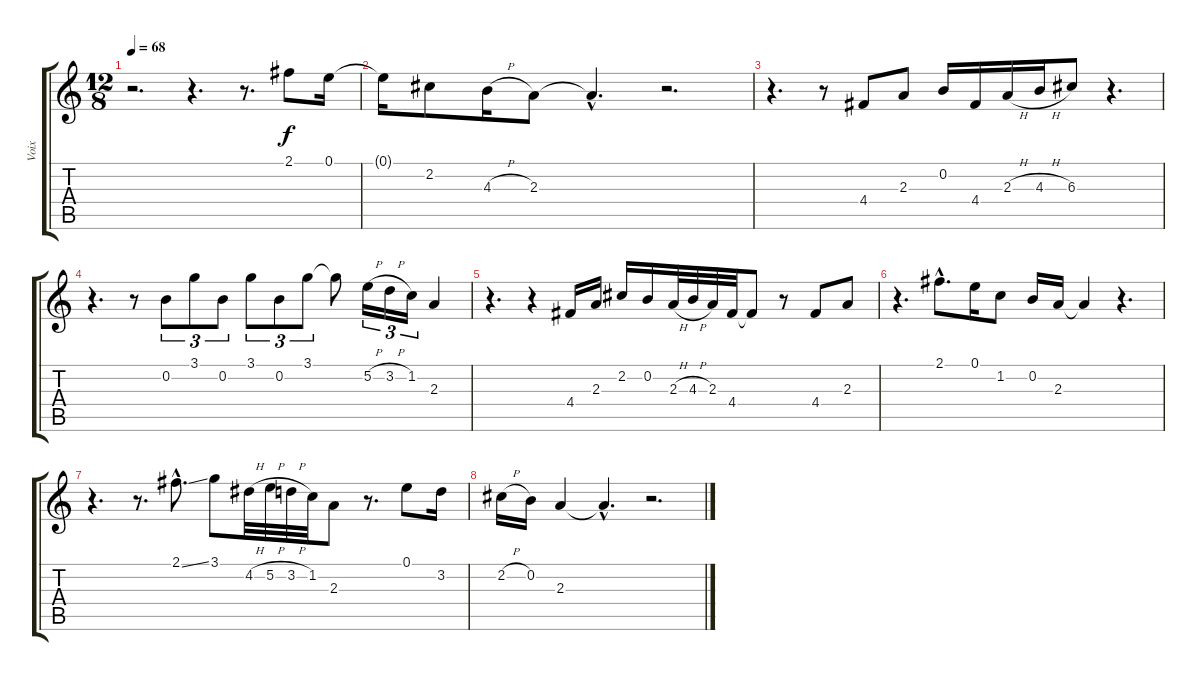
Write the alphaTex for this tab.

\track ("Voix" "Voix") {instrument accordion}
\staff {score tabs}
\tuning (E5 B4 G4 D4 A3 E3) {hide}
\ts (12 8)
\tempo 68
\clef g2
\ks c
r.2{d dy f} r.4{d} r.8{d} 2.1.8 0.1.16 |
0.1{t}.16 2.2.8 4.3{h}.16 2.3.8 2.3{hac t}.4{d} r.2{d} |
r.4{d} r.8 4.4.8 2.3.8 0.2.16 4.4.16 2.3{h}.16 4.3{h}.16 6.3.8 r.4{d} |
r.4{d} r.8 0.2.8{tu (3 2)} 3.1.8{tu (3 2)} 0.2.8{tu (3 2)} 3.1.8{tu (3 2)} 0.2.8{tu (3 2)} 3.1.8{tu (3 2)} 3.1{t}.8 5.2{h}.16{tu (3 2)} 3.2{h}.16{tu (3 2)} 1.2.16{tu (3 2)} 2.3.4 |
r.4{d} r.4 4.4.16 2.3.16 2.2.16 0.2.16 2.3{h}.32 4.3{h}.32 2.3.32 4.4.32 4.4{t}.8 r.8 4.4.8 2.3.8 |
r.4{d} 2.1{hac}.8{d} 0.1.16 1.2.8 0.2.16 2.3.16 2.3{t}.4 r.4{d} |
r.4{d} r.8{d} 2.1{ss hac}.8{d} 3.1.8 4.2{h}.32 5.2{h}.32 3.2{h}.32 1.2.32 2.3.8 r.8{d} 0.1.8 3.2.16 |
2.2{h}.16 0.2.16 2.3.4 2.3{hac t}.4{d} r.2{d}
